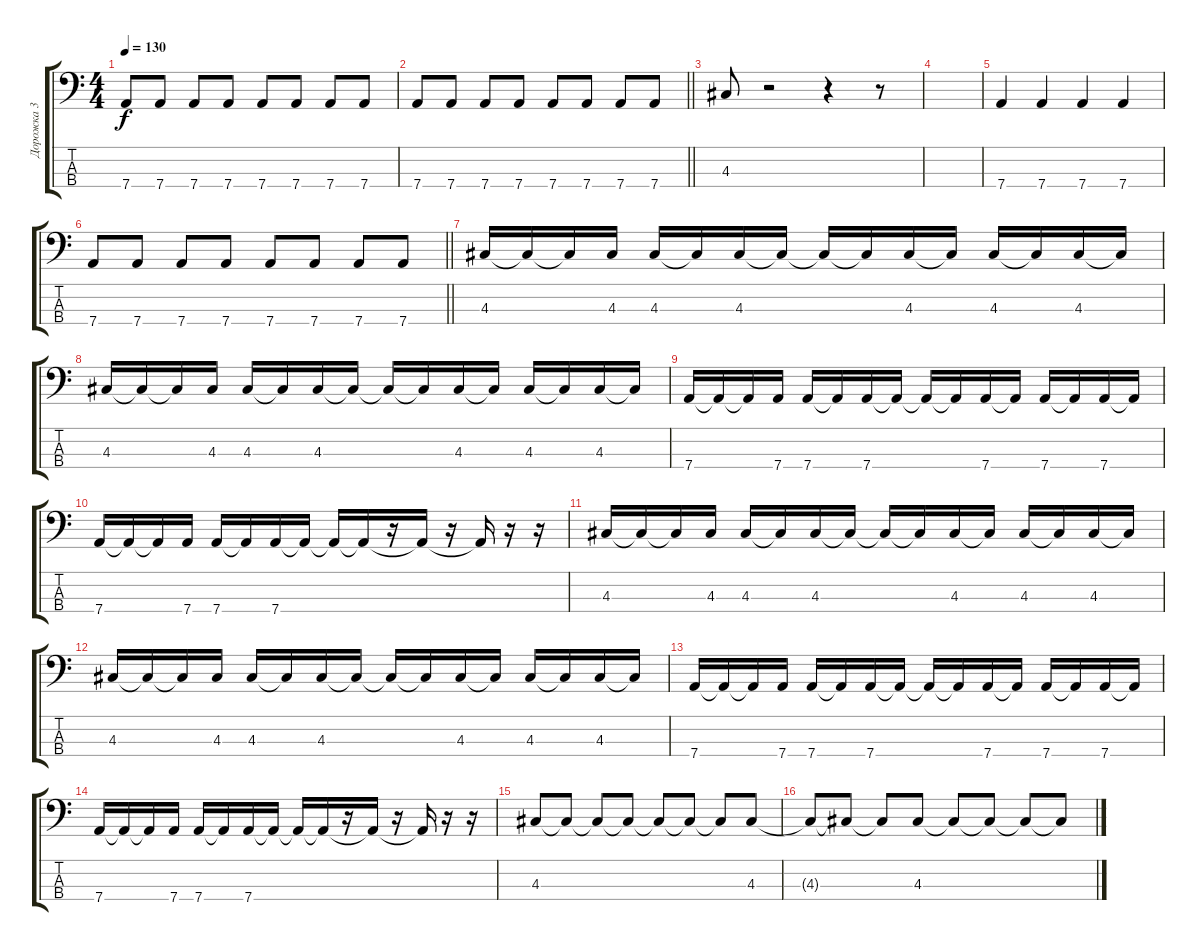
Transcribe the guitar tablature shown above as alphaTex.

\track ("Дорожка 3" "Дорожка 3") {instrument electricbasspick}
\staff {score tabs}
\tuning (G2 D2 A1 D1) {hide}
\ts (4 4)
\tempo 130
\clef f4
\ks c
7.4.8{dy f} 7.4.8 7.4.8 7.4.8 7.4.8 7.4.8 7.4.8 7.4.8 |
\barLineRight lightlight
7.4.8 7.4.8 7.4.8 7.4.8 7.4.8 7.4.8 7.4.8 7.4.8 |
\section ("" "")
4.3.8{instrument electricbasspick} r.2 r.4 r.8 |
|
7.4.4 7.4.4 7.4.4 7.4.4 |
\barLineRight lightlight
7.4.8 7.4.8 7.4.8 7.4.8 7.4.8 7.4.8 7.4.8 7.4.8 |
\section ("" "")
4.3.16 4.3{t}.16 4.3{t}.16 4.3.16 4.3.16 4.3{t}.16 4.3.16 4.3{t}.16 4.3{t}.16 4.3{t}.16 4.3.16 4.3{t}.16 4.3.16 4.3{t}.16 4.3.16 4.3{t}.16 |
4.3.16 4.3{t}.16 4.3{t}.16 4.3.16 4.3.16 4.3{t}.16 4.3.16 4.3{t}.16 4.3{t}.16 4.3{t}.16 4.3.16 4.3{t}.16 4.3.16 4.3{t}.16 4.3.16 4.3{t}.16 |
7.4.16 7.4{t}.16 7.4{t}.16 7.4.16 7.4.16 7.4{t}.16 7.4.16 7.4{t}.16 7.4{t}.16 7.4{t}.16 7.4.16 7.4{t}.16 7.4.16 7.4{t}.16 7.4.16 7.4{t}.16 |
7.4.16 7.4{t}.16 7.4{t}.16 7.4.16 7.4.16 7.4{t}.16 7.4.16 7.4{t}.16 7.4{t}.16 7.4{t}.16 r.16 7.4{t}.16 r.16 7.4{t}.16 r.16 r.16 |
4.3.16 4.3{t}.16 4.3{t}.16 4.3.16 4.3.16 4.3{t}.16 4.3.16 4.3{t}.16 4.3{t}.16 4.3{t}.16 4.3.16 4.3{t}.16 4.3.16 4.3{t}.16 4.3.16 4.3{t}.16 |
4.3.16 4.3{t}.16 4.3{t}.16 4.3.16 4.3.16 4.3{t}.16 4.3.16 4.3{t}.16 4.3{t}.16 4.3{t}.16 4.3.16 4.3{t}.16 4.3.16 4.3{t}.16 4.3.16 4.3{t}.16 |
7.4.16 7.4{t}.16 7.4{t}.16 7.4.16 7.4.16 7.4{t}.16 7.4.16 7.4{t}.16 7.4{t}.16 7.4{t}.16 7.4.16 7.4{t}.16 7.4.16 7.4{t}.16 7.4.16 7.4{t}.16 |
7.4.16 7.4{t}.16 7.4{t}.16 7.4.16 7.4.16 7.4{t}.16 7.4.16 7.4{t}.16 7.4{t}.16 7.4{t}.16 r.16 7.4{t}.16 r.16 7.4{t}.16 r.16 r.16 |
4.3.8 4.3{t}.8 4.3{t}.8 4.3{t}.8 4.3{t}.8 4.3{t}.8 4.3{t}.8 4.3.8 |
4.3{t}.8 4.3{t}.8 4.3{t}.8 4.3.8 4.3{t}.8 4.3{t}.8 4.3{t}.8 4.3{t}.8
